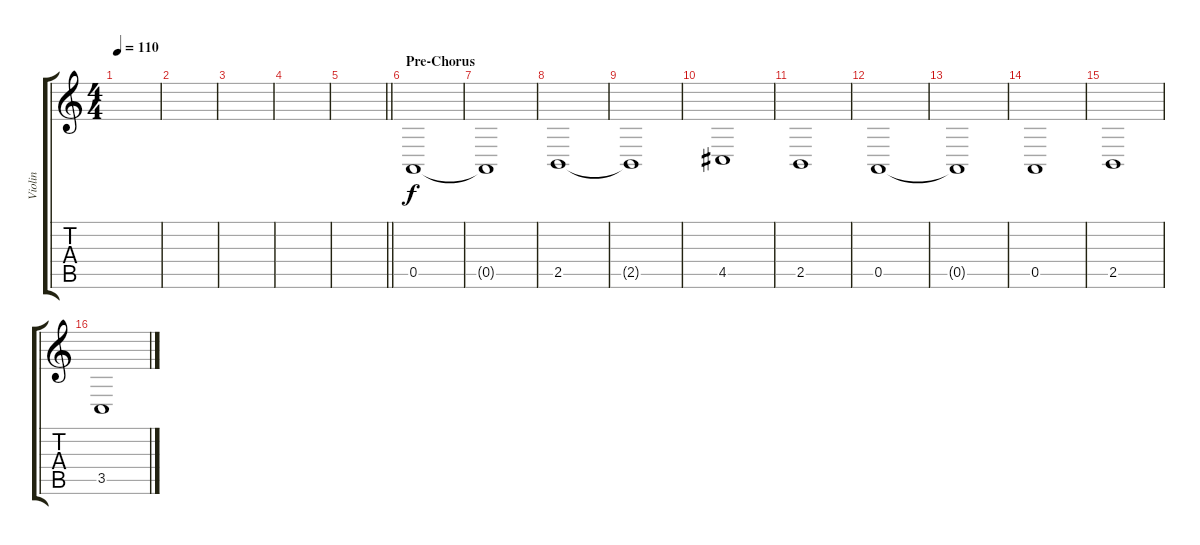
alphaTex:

\track ("Violin" "Violin") {instrument stringensemble2}
\staff {score tabs}
\tuning (E4 B3 G3 D3 A2 E2) {hide}
\ts (4 4)
\tempo 110
\clef g2
\ks c
|
|
|
|
\barLineRight lightlight
|
\section ("" "Pre-Chorus")
0.5.1{volume 16} |
0.5{t}.1 |
2.5.1 |
2.5{t}.1 |
4.5.1 |
2.5.1 |
0.5.1 |
0.5{t}.1 |
0.5.1 |
2.5.1 |
3.5.1{volume 0}
